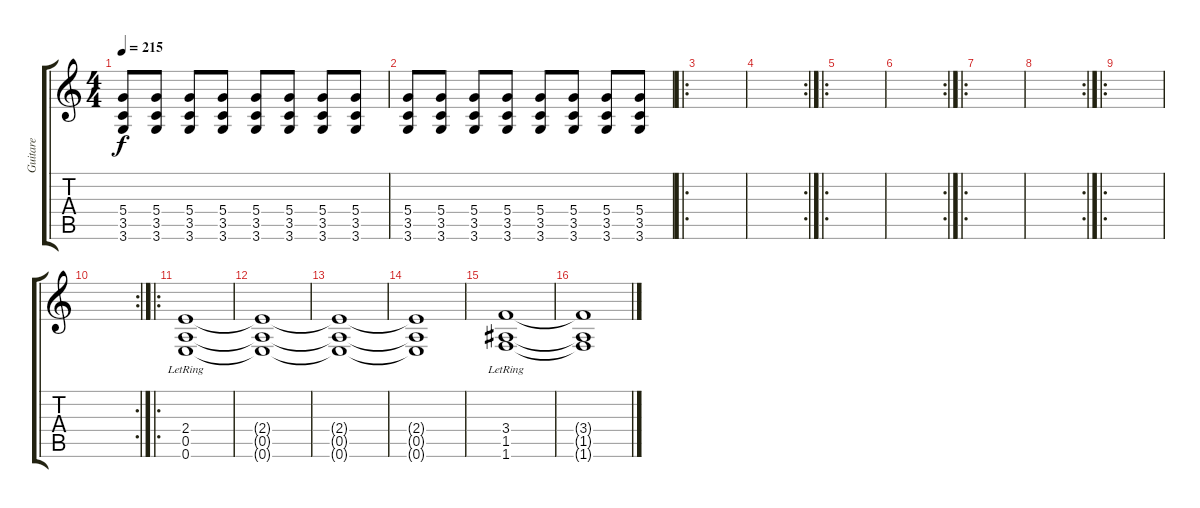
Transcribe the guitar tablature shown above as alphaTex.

\track ("Guitare" "Guitare") {instrument distortionguitar}
\staff {score tabs}
\tuning (E4 B3 G3 D3 A2 E2) {hide}
\ts (4 4)
\tempo 215
\clef g2
\ks c
(5.4 3.5 3.6).8{dy f} (5.4 3.5 3.6).8 (5.4 3.5 3.6).8 (5.4 3.5 3.6).8 (5.4 3.5 3.6).8 (5.4 3.5 3.6).8 (5.4 3.5 3.6).8 (5.4 3.5 3.6).8 |
(5.4 3.5 3.6).8 (5.4 3.5 3.6).8 (5.4 3.5 3.6).8 (5.4 3.5 3.6).8 (5.4 3.5 3.6).8 (5.4 3.5 3.6).8 (5.4 3.5 3.6).8 (5.4 3.5 3.6).8 |
\ro
|
\rc 2
|
\ro
|
\rc 2
|
\ro
|
\rc 2
|
\ro
|
\rc 2
|
\ro
(2.4{lr} 0.5{lr} 0.6).1 |
(2.4{t} 0.5{t} 0.6{t}).1 |
(2.4{t} 0.5{t} 0.6{t}).1 |
(2.4{t} 0.5{t} 0.6{t}).1 |
(3.4{lr} 1.5 1.6).1 |
(3.4{t} 1.5{t} 1.6{t}).1
